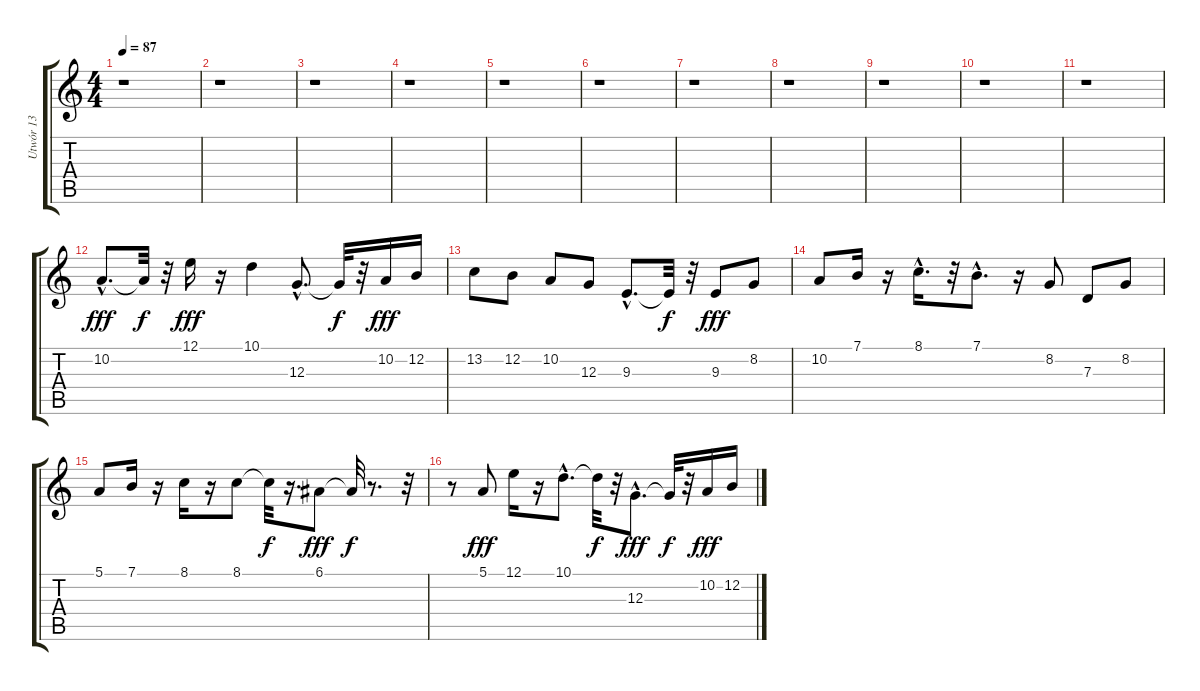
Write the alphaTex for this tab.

\track ("Utwór 13" "Utwór 13") {instrument trumpet}
\staff {score tabs}
\tuning (E4 B3 G3 D3 A2 E2) {hide}
\ts (4 4)
\tempo 87
\clef g2
\ks c
r.1{dy fff} |
r.1 |
r.1 |
r.1 |
r.1 |
r.1 |
r.1 |
r.1 |
r.1 |
r.1 |
r.1 |
10.2{hac}.8{d} 10.2{t}.32{dy f} r.32 12.1.16{dy fff} r.16 10.1.4 12.3{hac}.8{d} 12.3{t}.32{dy f} r.32 10.2.16{dy fff} 12.2.16 |
13.2.8 12.2.8 10.2.8 12.3.8 9.3{hac}.8{d} 9.3{t}.32{dy f} r.32 9.3.8{dy fff} 8.2.8 |
10.2.8 7.1.16 r.16 8.1{hac}.16{d} r.32 7.1{hac}.8{d} r.16 8.2.8 7.3.8 8.2.8 |
5.1.8 7.1.16 r.16 8.1.16 r.16 8.1.8 8.1{t}.32{dy f} r.16{d} 6.1.8{dy fff} 6.1{t}.32{dy f} r.8{d} r.32 |
r.8 5.1.8{dy fff} 12.1.16 r.16 10.1{hac}.8{d} 10.1{t}.32{dy f} r.32 12.3{hac}.8{d dy fff} 12.3{t}.32{dy f} r.32 10.2.16{dy fff} 12.2.16
